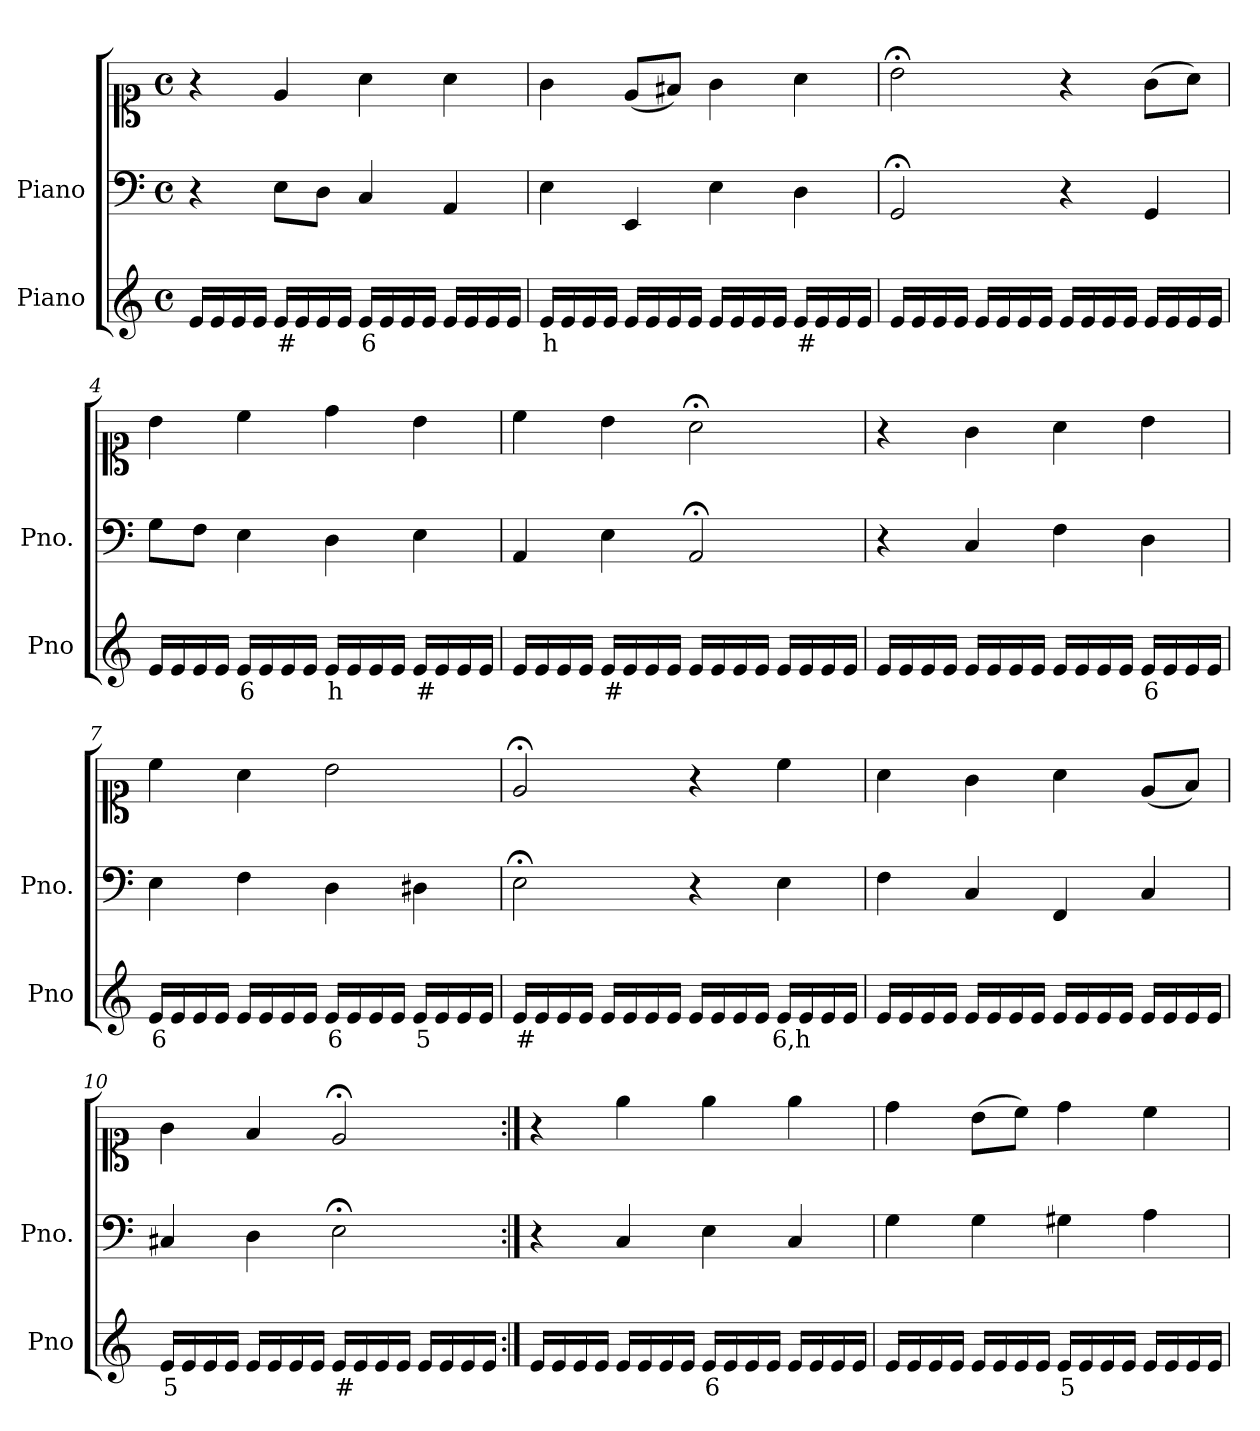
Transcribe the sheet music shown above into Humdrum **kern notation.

**kern	**text	**kern	**kern
*part2	*part2	*part1	*part1
*staff3	*staff3	*staff2	*staff1
*I"Piano	*	*I"Piano	*
*I'Pno	*	*I'Pno.	*
*clefG2	*	*clefF4	*clefC1
*k[]	*	*k[]	*k[]
*M4/4	*	*M4/4	*M4/4
*met(c)	*	*met(c)	*met(c)
=1	=1	=1	=1
16e/LL	.	4r	4r
16e/	.	.	.
16e/	.	.	.
16e/JJ	.	.	.
!	!LO:LY:b	!	!
16e/LL	#	8E\L	4e/
16e/	.	.	.
!	!LO:LY:b	!	!
16e/	_	8D\J	.
16e/JJ	.	.	.
!	!LO:LY:b	!	!
16e/LL	6	4C/	4a\
16e/	.	.	.
16e/	.	.	.
16e/JJ	.	.	.
16e/LL	.	4AA/	4a\
16e/	.	.	.
16e/	.	.	.
16e/JJ	.	.	.
=2	=2	=2	=2
!	!LO:LY:b	!	!
16e/LL	h	4E\	4g\
16e/	.	.	.
16e/	.	.	.
16e/JJ	.	.	.
16e/LL	.	4EE/	(<8e/L
16e/	.	.	.
16e/	.	.	8f#X/J)
16e/JJ	.	.	.
16e/LL	.	4E\	4g\
16e/	.	.	.
16e/	.	.	.
16e/JJ	.	.	.
!	!LO:LY:b	!	!
16e/LL	#	4D\	4a\
16e/	.	.	.
16e/	.	.	.
16e/JJ	.	.	.
=3	=3	=3	=3
16e/LL	.	2GG;</	2b;<\
16e/	.	.	.
16e/	.	.	.
16e/JJ	.	.	.
16e/LL	.	.	.
16e/	.	.	.
16e/	.	.	.
16e/JJ	.	.	.
16e/LL	.	4r	4r
16e/	.	.	.
16e/	.	.	.
16e/JJ	.	.	.
16e/LL	.	4GG/	(>8g\L
16e/	.	.	.
16e/	.	.	8a\J)
16e/JJ	.	.	.
=4	=4	=4	=4
16e/LL	.	8G\L	4b\
16e/	.	.	.
!	!LO:LY:b	!	!
16e/	_	8F\J	.
16e/JJ	.	.	.
!	!LO:LY:b	!	!
16e/LL	6	4E\	4cc\
16e/	.	.	.
16e/	.	.	.
16e/JJ	.	.	.
!	!LO:LY:b	!	!
16e/LL	h	4D\	4dd\
16e/	.	.	.
16e/	.	.	.
16e/JJ	.	.	.
!	!LO:LY:b	!	!
16e/LL	#	4E\	4b\
16e/	.	.	.
16e/	.	.	.
16e/JJ	.	.	.
=5	=5	=5	=5
16e/LL	.	4AA/	4cc\
16e/	.	.	.
16e/	.	.	.
16e/JJ	.	.	.
!	!LO:LY:b	!	!
16e/LL	#	4E\	4b\
16e/	.	.	.
16e/	.	.	.
16e/JJ	.	.	.
16e/LL	.	2AA;</	2a;<\
16e/	.	.	.
16e/	.	.	.
16e/JJ	.	.	.
16e/LL	.	.	.
16e/	.	.	.
16e/	.	.	.
16e/JJ	.	.	.
=6	=6	=6	=6
16e/LL	.	4r	4r
16e/	.	.	.
16e/	.	.	.
16e/JJ	.	.	.
16e/LL	.	4C/	4g\
16e/	.	.	.
16e/	.	.	.
16e/JJ	.	.	.
16e/LL	.	4F\	4a\
16e/	.	.	.
16e/	.	.	.
16e/JJ	.	.	.
!	!LO:LY:b	!	!
16e/LL	6	4D\	4b\
16e/	.	.	.
16e/	.	.	.
16e/JJ	.	.	.
=7	=7	=7	=7
!	!LO:LY:b	!	!
16e/LL	6	4E\	4cc\
16e/	.	.	.
16e/	.	.	.
16e/JJ	.	.	.
16e/LL	.	4F\	4a\
16e/	.	.	.
16e/	.	.	.
16e/JJ	.	.	.
!	!LO:LY:b	!	!
16e/LL	6	4D\	2b\
16e/	.	.	.
16e/	.	.	.
16e/JJ	.	.	.
!	!LO:LY:b	!	!
16e/LL	5	4D#X\	.
16e/	.	.	.
16e/	.	.	.
16e/JJ	.	.	.
=8	=8	=8	=8
!	!LO:LY:b	!	!
16e/LL	#	2E;<\	2e;</
16e/	.	.	.
16e/	.	.	.
16e/JJ	.	.	.
16e/LL	.	.	.
16e/	.	.	.
16e/	.	.	.
16e/JJ	.	.	.
16e/LL	.	4r	4r
16e/	.	.	.
16e/	.	.	.
16e/JJ	.	.	.
!	!LO:LY:b	!	!
16e/LL	6,h	4E\	4cc\
16e/	.	.	.
16e/	.	.	.
16e/JJ	.	.	.
=9	=9	=9	=9
16e/LL	.	4F\	4a\
16e/	.	.	.
16e/	.	.	.
16e/JJ	.	.	.
16e/LL	.	4C/	4g\
16e/	.	.	.
16e/	.	.	.
16e/JJ	.	.	.
16e/LL	.	4FF/	4a\
16e/	.	.	.
16e/	.	.	.
16e/JJ	.	.	.
16e/LL	.	4C/	(<8e/L
16e/	.	.	.
16e/	.	.	8f/J)
16e/JJ	.	.	.
=10	=10	=10	=10
!	!LO:LY:b	!	!
16e/LL	5	4C#X/	4g\
16e/	.	.	.
16e/	.	.	.
16e/JJ	.	.	.
16e/LL	.	4D\	4f/
16e/	.	.	.
16e/	.	.	.
16e/JJ	.	.	.
!	!LO:LY:b	!	!
16e/LL	#	2E;<\	2e;</
16e/	.	.	.
16e/	.	.	.
16e/JJ	.	.	.
16e/LL	.	.	.
16e/	.	.	.
16e/	.	.	.
16e/JJ	.	.	.
=11:|!	=11:|!	=11:|!	=11:|!
16e/LL	.	4r	4r
16e/	.	.	.
16e/	.	.	.
16e/JJ	.	.	.
16e/LL	.	4C/	4ee\
16e/	.	.	.
16e/	.	.	.
16e/JJ	.	.	.
!	!LO:LY:b	!	!
16e/LL	6	4E\	4ee\
16e/	.	.	.
16e/	.	.	.
16e/JJ	.	.	.
16e/LL	.	4C/	4ee\
16e/	.	.	.
16e/	.	.	.
16e/JJ	.	.	.
=12	=12	=12	=12
16e/LL	.	4G\	4dd\
16e/	.	.	.
16e/	.	.	.
16e/JJ	.	.	.
16e/LL	.	4G\	(>8b\L
16e/	.	.	.
16e/	.	.	8cc\J)
16e/JJ	.	.	.
!	!LO:LY:b	!	!
16e/LL	5	4G#X\	4dd\
16e/	.	.	.
16e/	.	.	.
16e/JJ	.	.	.
16e/LL	.	4A\	4cc\
16e/	.	.	.
16e/	.	.	.
16e/JJ	.	.	.
=	=	=	=
*-	*-	*-	*-
